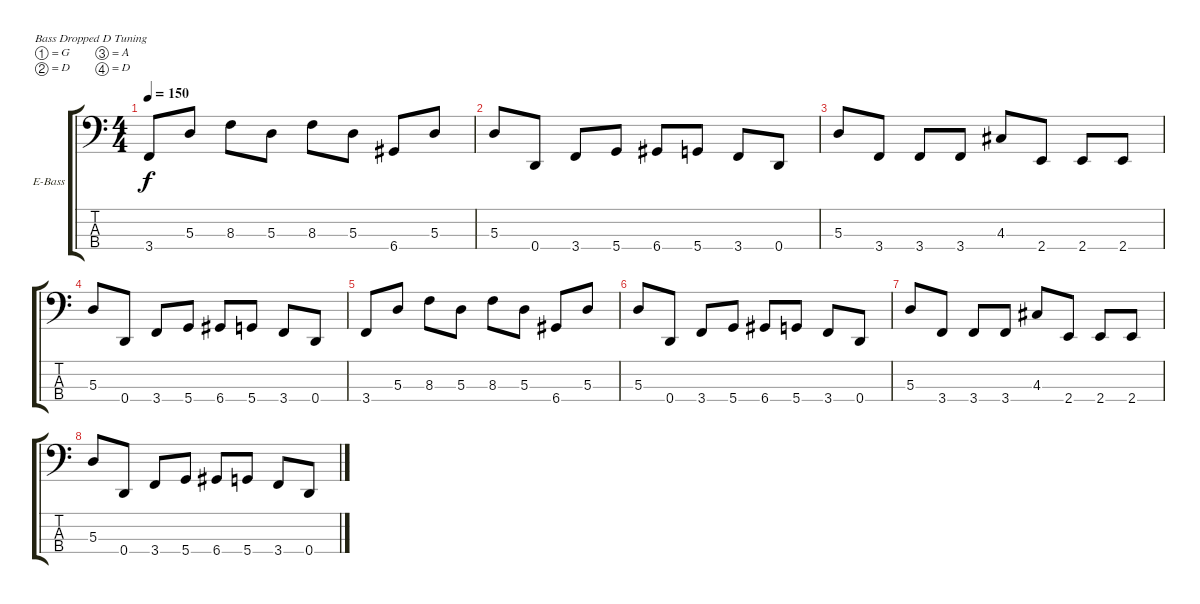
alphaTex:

\defaultSystemsLayout 4
\bracketExtendMode groupsimilarinstruments
\firstSystemTrackNameOrientation horizontal
\otherSystemsTrackNameOrientation horizontal
\track ("Electric Bass" "E-Bass") {instrument electricbassfinger}
\staff {score tabs}
\tuning (G2 D2 A1 D1)
\ts (4 4)
\tempo 150
\clef f4
\ks c
3.4.8{dy f} 5.3.8 8.3.8 5.3.8 8.3.8 5.3.8 6.4.8 5.3.8 |
5.3.8 0.4.8 3.4.8 5.4.8 6.4.8 5.4.8 3.4.8 0.4.8 |
5.3.8 3.4.8 3.4.8 3.4.8 4.3.8 2.4.8 2.4.8 2.4.8 |
5.3.8 0.4.8 3.4.8 5.4.8 6.4.8 5.4.8 3.4.8 0.4.8 |
3.4.8 5.3.8 8.3.8 5.3.8 8.3.8 5.3.8 6.4.8 5.3.8 |
5.3.8 0.4.8 3.4.8 5.4.8 6.4.8 5.4.8 3.4.8 0.4.8 |
5.3.8 3.4.8 3.4.8 3.4.8 4.3.8 2.4.8 2.4.8 2.4.8 |
5.3.8 0.4.8 3.4.8 5.4.8 6.4.8 5.4.8 3.4.8 0.4.8
